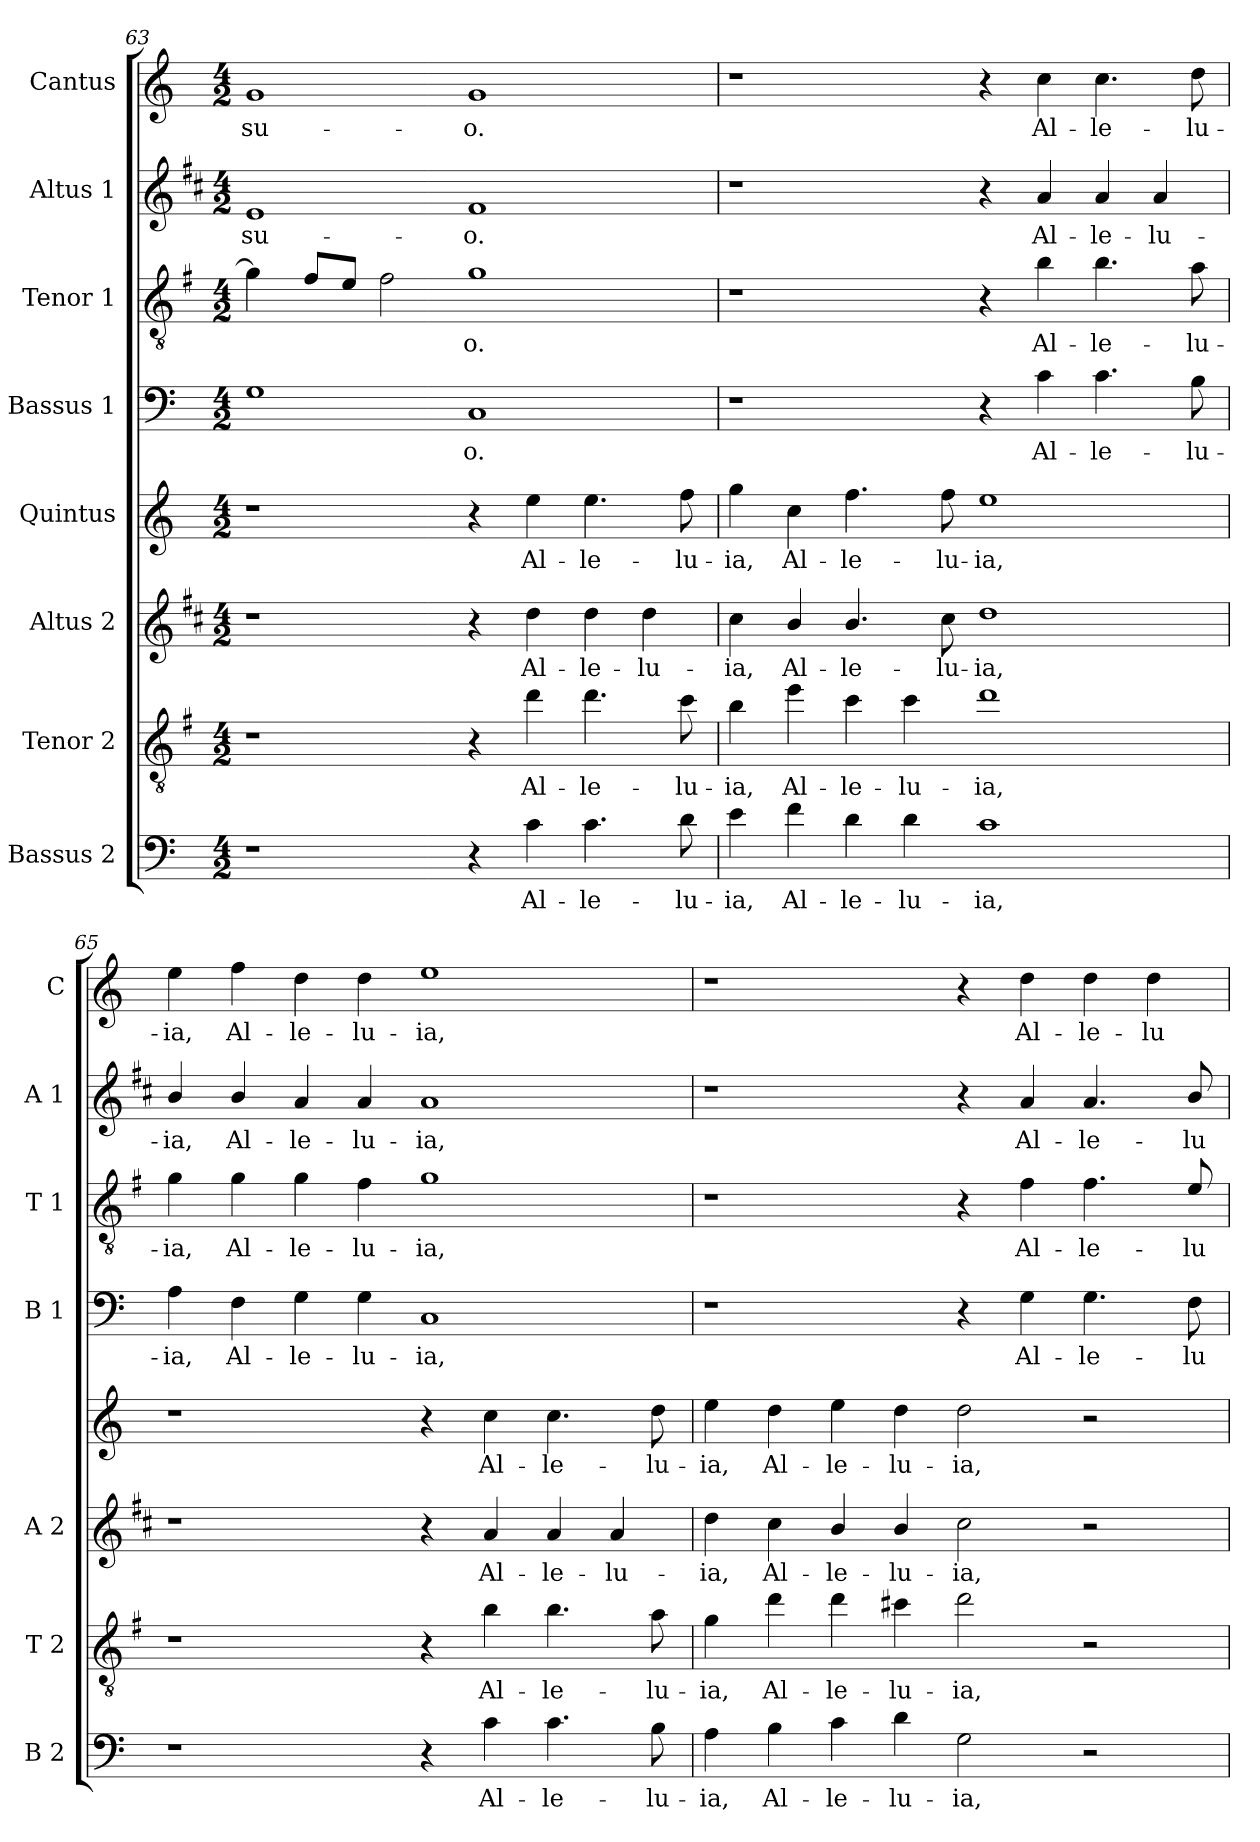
**kern	**text	**kern	**text	**kern	**text	**kern	**text	**kern	**text	**kern	**text	**kern	**text	**kern	**text
*part8	*part8	*part7	*part7	*part6	*part6	*part5	*part5	*part4	*part4	*part3	*part3	*part2	*part2	*part1	*part1
*staff8	*staff8	*staff7	*staff7	*staff6	*staff6	*staff5	*staff5	*staff4	*staff4	*staff3	*staff3	*staff2	*staff2	*staff1	*staff1
*I"Bassus 2	*	*I"Tenor 2	*	*I"Altus 2	*	*I"Quintus	*	*I"Bassus 1	*	*I"Tenor 1	*	*I"Altus 1	*	*I"Cantus	*
*I'B 2	*	*I'T 2	*	*I'A 2	*	*	*	*I'B 1	*	*I'T 1	*	*I'A 1	*	*I'C	*
*clefF4	*	*clefGv2	*	*clefG2	*	*clefG2	*	*clefF4	*	*clefGv2	*	*clefG2	*	*clefG2	*
*	*	*ITrd4c7	*	*ITrd1c2	*	*	*	*	*	*ITrd4c7	*	*ITrd1c2	*	*	*
*k[]	*	*k[]	*	*k[]	*	*k[]	*	*k[]	*	*k[]	*	*k[]	*	*k[]	*
*C:	*	*C:	*	*C:	*	*C:	*	*C:	*	*C:	*	*C:	*	*C:	*
*M4/2	*	*M4/2	*	*M4/2	*	*M4/2	*	*M4/2	*	*M4/2	*	*M4/2	*	*M4/2	*
=63	=63	=63	=63	=63	=63	=63	=63	=63	=63	=63	=63	=63	=63	=63	=63
!	!	!	!	!	!	!	!	!	!	!	!	!	!LO:LY:b	!	!LO:LY:b
1r	.	1r	.	1r	.	1r	.	1G	.	4c\]	.	1d	su-	1g	su-
.	.	.	.	.	.	.	.	.	.	8B/L	.	.	.	.	.
.	.	.	.	.	.	.	.	.	.	8A/J	.	.	.	.	.
.	.	.	.	.	.	.	.	.	.	2B\	.	.	.	.	.
!	!	!	!	!	!	!	!	!	!LO:LY:b	!	!LO:LY:b	!	!LO:LY:b	!	!LO:LY:b
4r	.	4r	.	4r	.	4r	.	1C	-o.	1c	-o.	1e	-o.	1g	-o.
!	!LO:LY:b	!	!LO:LY:b	!	!LO:LY:b	!	!LO:LY:b	!	!	!	!	!	!	!	!
4c\	Al-	4g\	Al-	4cc\	Al-	4ee\	Al-	.	.	.	.	.	.	.	.
!	!LO:LY:b	!	!LO:LY:b	!	!LO:LY:b	!	!LO:LY:b	!	!	!	!	!	!	!	!
4.c\	-le-	4.g\	-le-	4cc\	-le-	4.ee\	-le-	.	.	.	.	.	.	.	.
!	!	!	!	!	!LO:LY:b	!	!	!	!	!	!	!	!	!	!
.	.	.	.	4cc\	-lu-	.	.	.	.	.	.	.	.	.	.
!	!LO:LY:b	!	!LO:LY:b	!	!	!	!LO:LY:b	!	!	!	!	!	!	!	!
8d\	-lu-	8f\	-lu-	.	.	8ff\	-lu-	.	.	.	.	.	.	.	.
=64	=64	=64	=64	=64	=64	=64	=64	=64	=64	=64	=64	=64	=64	=64	=64
!	!LO:LY:b	!	!LO:LY:b	!	!LO:LY:b	!	!LO:LY:b	!	!	!	!	!	!	!	!
4e\	-ia,	4e\	-ia,	4b\	-ia,	4gg\	-ia,	1r	.	1r	.	1r	.	1r	.
!	!LO:LY:b	!	!LO:LY:b	!	!LO:LY:b	!	!LO:LY:b	!	!	!	!	!	!	!	!
4f\	Al-	4a\	Al-	4a/	Al-	4cc\	Al-	.	.	.	.	.	.	.	.
!	!LO:LY:b	!	!LO:LY:b	!	!LO:LY:b	!	!LO:LY:b	!	!	!	!	!	!	!	!
4d\	-le-	4f\	-le-	4.a/	-le-	4.ff\	-le-	.	.	.	.	.	.	.	.
!	!LO:LY:b	!	!LO:LY:b	!	!	!	!	!	!	!	!	!	!	!	!
4d\	-lu-	4f\	-lu-	.	.	.	.	.	.	.	.	.	.	.	.
!	!	!	!	!	!LO:LY:b	!	!LO:LY:b	!	!	!	!	!	!	!	!
.	.	.	.	8b\	-lu-	8ff\	-lu-	.	.	.	.	.	.	.	.
!	!LO:LY:b	!	!LO:LY:b	!	!LO:LY:b	!	!LO:LY:b	!	!	!	!	!	!	!	!
1c	-ia,	1g	-ia,	1cc	-ia,	1ee	-ia,	4r	.	4r	.	4r	.	4r	.
!	!	!	!	!	!	!	!	!	!LO:LY:b	!	!LO:LY:b	!	!LO:LY:b	!	!LO:LY:b
.	.	.	.	.	.	.	.	4c\	Al-	4e\	Al-	4g/	Al-	4cc\	Al-
!	!	!	!	!	!	!	!	!	!LO:LY:b	!	!LO:LY:b	!	!LO:LY:b	!	!LO:LY:b
.	.	.	.	.	.	.	.	4.c\	-le-	4.e\	-le-	4g/	-le-	4.cc\	-le-
!	!	!	!	!	!	!	!	!	!	!	!	!	!LO:LY:b	!	!
.	.	.	.	.	.	.	.	.	.	.	.	4g/	-lu-	.	.
!	!	!	!	!	!	!	!	!	!LO:LY:b	!	!LO:LY:b	!	!	!	!LO:LY:b
.	.	.	.	.	.	.	.	8B\	-lu-	8d\	-lu-	.	.	8dd\	-lu-
=65	=65	=65	=65	=65	=65	=65	=65	=65	=65	=65	=65	=65	=65	=65	=65
!	!	!	!	!	!	!	!	!	!LO:LY:b	!	!LO:LY:b	!	!LO:LY:b	!	!LO:LY:b
1r	.	1r	.	1r	.	1r	.	4A\	-ia,	4c\	-ia,	4a/	-ia,	4ee\	-ia,
!	!	!	!	!	!	!	!	!	!LO:LY:b	!	!LO:LY:b	!	!LO:LY:b	!	!LO:LY:b
.	.	.	.	.	.	.	.	4F\	Al-	4c\	Al-	4a/	Al-	4ff\	Al-
!	!	!	!	!	!	!	!	!	!LO:LY:b	!	!LO:LY:b	!	!LO:LY:b	!	!LO:LY:b
.	.	.	.	.	.	.	.	4G\	-le-	4c\	-le-	4g/	-le-	4dd\	-le-
!	!	!	!	!	!	!	!	!	!LO:LY:b	!	!LO:LY:b	!	!LO:LY:b	!	!LO:LY:b
.	.	.	.	.	.	.	.	4G\	-lu-	4B\	-lu-	4g/	-lu-	4dd\	-lu-
!	!	!	!	!	!	!	!	!	!LO:LY:b	!	!LO:LY:b	!	!LO:LY:b	!	!LO:LY:b
4r	.	4r	.	4r	.	4r	.	1C	-ia,	1c	-ia,	1g	-ia,	1ee	-ia,
!	!LO:LY:b	!	!LO:LY:b	!	!LO:LY:b	!	!LO:LY:b	!	!	!	!	!	!	!	!
4c\	Al-	4e\	Al-	4g/	Al-	4cc\	Al-	.	.	.	.	.	.	.	.
!	!LO:LY:b	!	!LO:LY:b	!	!LO:LY:b	!	!LO:LY:b	!	!	!	!	!	!	!	!
4.c\	-le-	4.e\	-le-	4g/	-le-	4.cc\	-le-	.	.	.	.	.	.	.	.
!	!	!	!	!	!LO:LY:b	!	!	!	!	!	!	!	!	!	!
.	.	.	.	4g/	-lu-	.	.	.	.	.	.	.	.	.	.
!	!LO:LY:b	!	!LO:LY:b	!	!	!	!LO:LY:b	!	!	!	!	!	!	!	!
8B\	-lu-	8d\	-lu-	.	.	8dd\	-lu-	.	.	.	.	.	.	.	.
!!LO:PB:g=z
=66	=66	=66	=66	=66	=66	=66	=66	=66	=66	=66	=66	=66	=66	=66	=66
!	!LO:LY:b	!	!LO:LY:b	!	!LO:LY:b	!	!LO:LY:b	!	!	!	!	!	!	!	!
4A\	-ia,	4c\	-ia,	4cc\	-ia,	4ee\	-ia,	1r	.	1r	.	1r	.	1r	.
!	!LO:LY:b	!	!LO:LY:b	!	!LO:LY:b	!	!LO:LY:b	!	!	!	!	!	!	!	!
4B\	Al-	4g\	Al-	4b\	Al-	4dd\	Al-	.	.	.	.	.	.	.	.
!	!LO:LY:b	!	!LO:LY:b	!	!LO:LY:b	!	!LO:LY:b	!	!	!	!	!	!	!	!
4c\	-le-	4g\	-le-	4a/	-le-	4ee\	-le-	.	.	.	.	.	.	.	.
!	!LO:LY:b	!	!LO:LY:b	!	!LO:LY:b	!	!LO:LY:b	!	!	!	!	!	!	!	!
4d\	-lu-	4f#X\	-lu-	4a/	-lu-	4dd\	-lu-	.	.	.	.	.	.	.	.
!	!LO:LY:b	!	!LO:LY:b	!	!LO:LY:b	!	!LO:LY:b	!	!	!	!	!	!	!	!
2G\	-ia,	2g\	-ia,	2b\	-ia,	2dd\	-ia,	4r	.	4r	.	4r	.	4r	.
!	!	!	!	!	!	!	!	!	!LO:LY:b	!	!LO:LY:b	!	!LO:LY:b	!	!LO:LY:b
.	.	.	.	.	.	.	.	4G\	Al-	4B\	Al-	4g/	Al-	4dd\	Al-
!	!	!	!	!	!	!	!	!	!LO:LY:b	!	!LO:LY:b	!	!LO:LY:b	!	!LO:LY:b
2r	.	2r	.	2r	.	2r	.	4.G\	-le-	4.B\	-le-	4.g/	-le-	4dd\	-le-
!	!	!	!	!	!	!	!	!	!	!	!	!	!	!	!LO:LY:b
.	.	.	.	.	.	.	.	.	.	.	.	.	.	4dd\	-lu-
!	!	!	!	!	!	!	!	!	!LO:LY:b	!	!LO:LY:b	!	!LO:LY:b	!	!
.	.	.	.	.	.	.	.	8F\	-lu-	8A/	-lu-	8a/	-lu-	.	.
=	=	=	=	=	=	=	=	=	=	=	=	=	=	=	=
*-	*-	*-	*-	*-	*-	*-	*-	*-	*-	*-	*-	*-	*-	*-	*-
